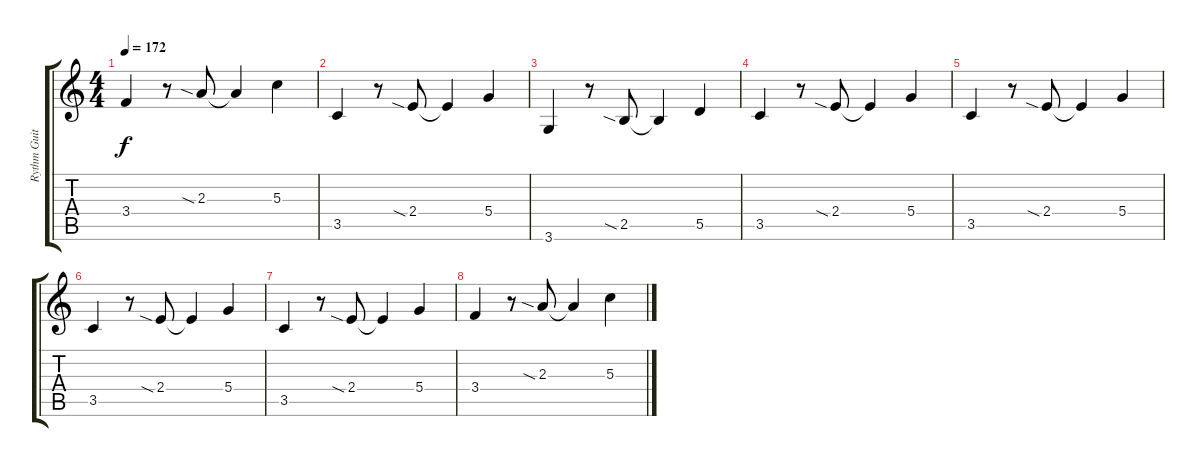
\track ("Rythm Guitar" "Rythm Guit") {instrument electricguitarjazz}
\staff {score tabs}
\tuning (E4 B3 G3 D3 A2 E2) {hide}
\ts (4 4)
\tempo 172
\clef g2
\ks c
3.4.4{dy f} r.8 2.3{sia}.8 2.3{t}.4 5.3.4 |
3.5.4 r.8 2.4{sia}.8 2.4{t}.4 5.4.4 |
3.6.4 r.8 2.5{sia}.8 2.5{t}.4 5.5.4 |
3.5.4 r.8 2.4{sia}.8 2.4{t}.4 5.4.4 |
3.5.4 r.8 2.4{sia}.8 2.4{t}.4 5.4.4 |
3.5.4 r.8 2.4{sia}.8 2.4{t}.4 5.4.4 |
3.5.4 r.8 2.4{sia}.8 2.4{t}.4 5.4.4 |
3.4.4 r.8 2.3{sia}.8 2.3{t}.4 5.3.4
